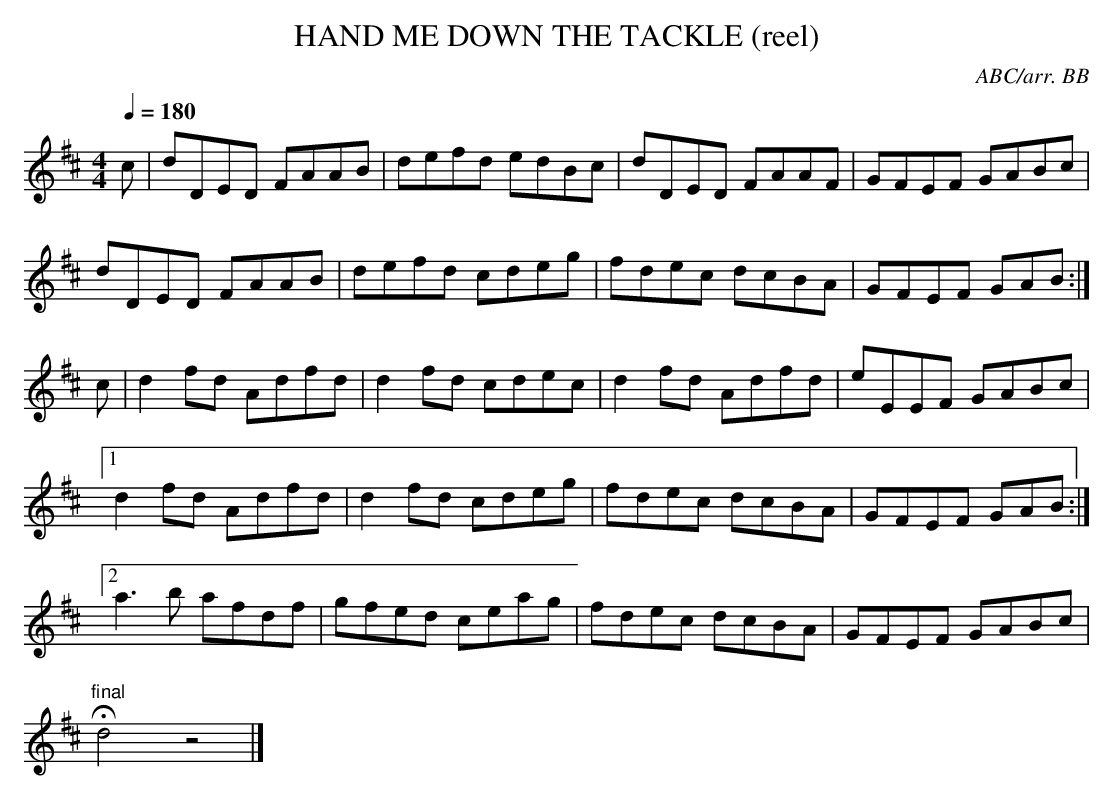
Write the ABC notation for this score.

X:1
T:HAND ME DOWN THE TACKLE (reel)
C:ABC/arr. BB
versions of that tune don't have the same last eight
measures as this one.
Q:1/4=180
L:1/8
M:4/4
K:D
c|dDED FAAB|defd edBc|dDED FAAF|GFEF GABc|
dDED FAAB|defd cdeg|fdec dcBA|GFEF GAB :|
c|d2fd Adfd|d2fd cdec|d2fd Adfd|eEEF GABc|
[1 d2fd Adfd|d2fd cdeg|fdec dcBA|GFEF GAB :|
[2 a3b afdf|gfed ceag|fdec dcBA|GFEF GABc|
"final"Hd4z4|]
